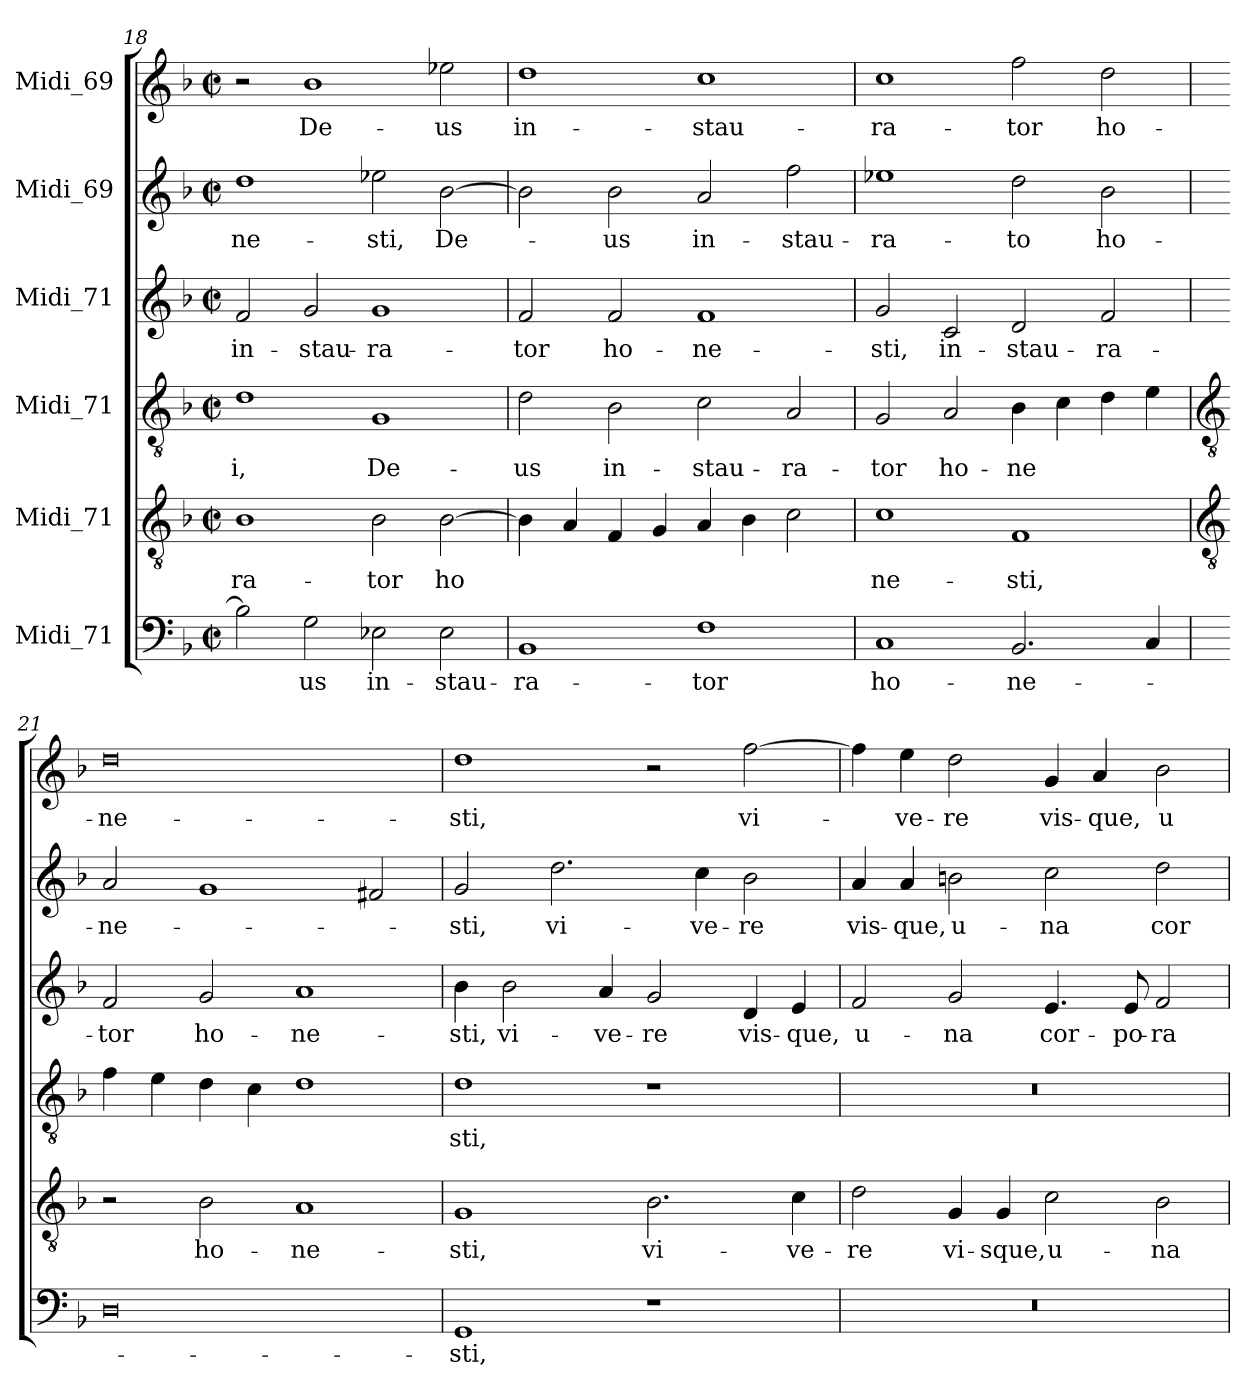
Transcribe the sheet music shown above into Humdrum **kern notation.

**kern	**text	**kern	**text	**kern	**text	**kern	**text	**kern	**text	**kern	**text
*part6	*part6	*part5	*part5	*part4	*part4	*part3	*part3	*part2	*part2	*part1	*part1
*staff6	*staff6	*staff5	*staff5	*staff4	*staff4	*staff3	*staff3	*staff2	*staff2	*staff1	*staff1
*I"Midi_71	*	*I"Midi_71	*	*I"Midi_71	*	*I"Midi_71	*	*I"Midi_69	*	*I"Midi_69	*
*clefF4	*	*clefGv2	*	*clefGv2	*	*clefG2	*	*clefG2	*	*clefG2	*
*k[b-]	*	*k[b-]	*	*k[b-]	*	*k[b-]	*	*k[b-]	*	*k[b-]	*
*F:	*	*F:	*	*F:	*	*F:	*	*F:	*	*F:	*
*M4/2	*	*M4/2	*	*M4/2	*	*M4/2	*	*M4/2	*	*M4/2	*
*met(c|)	*	*met(c|)	*	*met(c|)	*	*met(c|)	*	*met(c|)	*	*met(c|)	*
=18	=18	=18	=18	=18	=18	=18	=18	=18	=18	=18	=18
!	!	!	!LO:LY:b	!	!LO:LY:b	!	!LO:LY:b	!	!LO:LY:b	!	!
2B-]	.	1B-	-ra-	1d	-i,	2f	in-	1dd	-ne-	2r	.
!	!LO:LY:b	!	!	!	!	!	!LO:LY:b	!	!	!	!LO:LY:b
2G	-us	.	.	.	.	2g	-stau-	.	.	1b-	De-
!	!LO:LY:b	!	!LO:LY:b	!	!LO:LY:b	!	!LO:LY:b	!	!LO:LY:b	!	!
2E-X	in-	2B-	-tor	1G	De-	1g	-ra-	2ee-X	-sti,	.	.
!	!LO:LY:b	!	!LO:LY:b	!	!	!	!	!	!LO:LY:b	!	!LO:LY:b
2E-	-stau-	[2B-	ho	.	.	.	.	[2b-	De-	2ee-X	-us
=19	=19	=19	=19	=19	=19	=19	=19	=19	=19	=19	=19
!	!LO:LY:b	!	!	!	!LO:LY:b	!	!LO:LY:b	!	!	!	!LO:LY:b
1BB-	-ra-	4B-]	.	2d	-us	2f	-tor	2b-]	.	1dd	in-
.	.	4A	.	.	.	.	.	.	.	.	.
!	!	!	!	!	!LO:LY:b	!	!LO:LY:b	!	!LO:LY:b	!	!
.	.	4F	.	2B-	in-	2f	ho-	2b-	-us	.	.
.	.	4G	.	.	.	.	.	.	.	.	.
!	!LO:LY:b	!	!	!	!LO:LY:b	!	!LO:LY:b	!	!LO:LY:b	!	!LO:LY:b
1F	-tor	4A	.	2c	-stau-	1f	-ne-	2a	in-	1cc	-stau-
.	.	4B-	.	.	.	.	.	.	.	.	.
!	!	!	!	!	!LO:LY:b	!	!	!	!LO:LY:b	!	!
.	.	2c	.	2A	-ra-	.	.	2ff	-stau-	.	.
=20	=20	=20	=20	=20	=20	=20	=20	=20	=20	=20	=20
!	!LO:LY:b	!	!LO:LY:b	!	!LO:LY:b	!	!LO:LY:b	!	!LO:LY:b	!	!LO:LY:b
1C	ho-	1c	ne-	2G	-tor	2g	-sti,	1ee-X	-ra-	1cc	-ra-
!	!	!	!	!	!LO:LY:b	!	!LO:LY:b	!	!	!	!
.	.	.	.	2A	ho-	2c	in-	.	.	.	.
!	!LO:LY:b	!	!LO:LY:b	!	!LO:LY:b	!	!LO:LY:b	!	!LO:LY:b	!	!LO:LY:b
2.BB-	-ne-	1F	-sti,	4B-	-ne	2d	-stau-	2dd	-to	2ff	-tor
.	.	.	.	4c	.	.	.	.	.	.	.
!	!	!	!	!	!	!	!LO:LY:b	!	!LO:LY:b	!	!LO:LY:b
.	.	.	.	4d	.	2f	-ra-	2b-	ho-	2dd	ho-
4C	.	.	.	4e	.	.	.	.	.	.	.
!!LO:LB:g=z
=21	=21	=21	=21	=21	=21	=21	=21	=21	=21	=21	=21
*	*	*clefGv2	*	*clefGv2	*	*	*	*	*	*	*
!	!	!	!	!	!	!	!LO:LY:b	!	!LO:LY:b	!	!LO:LY:b
0D	.	2r	.	4f	.	2f	-tor	2a	-ne-	0dd	-ne-
.	.	.	.	4e	.	.	.	.	.	.	.
!	!	!	!LO:LY:b	!	!	!	!LO:LY:b	!	!	!	!
.	.	2B-	ho-	4d	.	2g	ho-	1g	.	.	.
.	.	.	.	4c	.	.	.	.	.	.	.
!	!	!	!LO:LY:b	!	!	!	!LO:LY:b	!	!	!	!
.	.	1A	-ne-	1d	.	1a	-ne-	.	.	.	.
.	.	.	.	.	.	.	.	2f#X	.	.	.
=22	=22	=22	=22	=22	=22	=22	=22	=22	=22	=22	=22
!	!LO:LY:b	!	!LO:LY:b	!	!LO:LY:b	!	!LO:LY:b	!	!LO:LY:b	!	!LO:LY:b
1GG	-sti,	1G	-sti,	1d	sti,	4b-	-sti,	2g	-sti,	1dd	-sti,
!	!	!	!	!	!	!	!LO:LY:b	!	!	!	!
.	.	.	.	.	.	2b-	vi-	.	.	.	.
!	!	!	!	!	!	!	!	!	!LO:LY:b	!	!
.	.	.	.	.	.	.	.	2.dd	vi-	.	.
!	!	!	!	!	!	!	!LO:LY:b	!	!	!	!
.	.	.	.	.	.	4a	-ve-	.	.	.	.
!	!	!	!LO:LY:b	!	!	!	!LO:LY:b	!	!	!	!
1r	.	2.B-	vi-	1r	.	2g	-re	.	.	2r	.
!	!	!	!	!	!	!	!	!	!LO:LY:b	!	!
.	.	.	.	.	.	.	.	4cc	-ve-	.	.
!	!	!	!	!	!	!	!LO:LY:b	!	!LO:LY:b	!	!LO:LY:b
.	.	.	.	.	.	4d	vis-	2b-	-re	[2ff	vi-
!	!	!	!LO:LY:b	!	!	!	!LO:LY:b	!	!	!	!
.	.	4c	-ve-	.	.	4e	-que,	.	.	.	.
=23	=23	=23	=23	=23	=23	=23	=23	=23	=23	=23	=23
!	!	!	!LO:LY:b	!	!	!	!LO:LY:b	!	!LO:LY:b	!	!
0r	.	2d	-re	0r	.	2f	u-	4a	vis-	4ff]	.
!	!	!	!	!	!	!	!	!	!LO:LY:b	!	!LO:LY:b
.	.	.	.	.	.	.	.	4a	-que,	4ee	-ve-
!	!	!	!LO:LY:b	!	!	!	!LO:LY:b	!	!LO:LY:b	!	!LO:LY:b
.	.	4G	vi-	.	.	2g	-na	2bn	u-	2dd	-re
!	!	!	!LO:LY:b	!	!	!	!	!	!	!	!
.	.	4G	-sque,	.	.	.	.	.	.	.	.
!	!	!	!LO:LY:b	!	!	!	!LO:LY:b	!	!LO:LY:b	!	!LO:LY:b
.	.	2c	u-	.	.	4.e	cor-	2cc	-na	4g	vis-
!	!	!	!	!	!	!	!	!	!	!	!LO:LY:b
.	.	.	.	.	.	.	.	.	.	4a	-que,
!	!	!	!	!	!	!	!LO:LY:b	!	!	!	!
.	.	.	.	.	.	8e	-po-	.	.	.	.
!	!	!	!LO:LY:b	!	!	!	!LO:LY:b	!	!LO:LY:b	!	!LO:LY:b
.	.	2B-	-na	.	.	2f	-ra	2dd	cor-	2b-	u-
=	=	=	=	=	=	=	=	=	=	=	=
*-	*-	*-	*-	*-	*-	*-	*-	*-	*-	*-	*-
